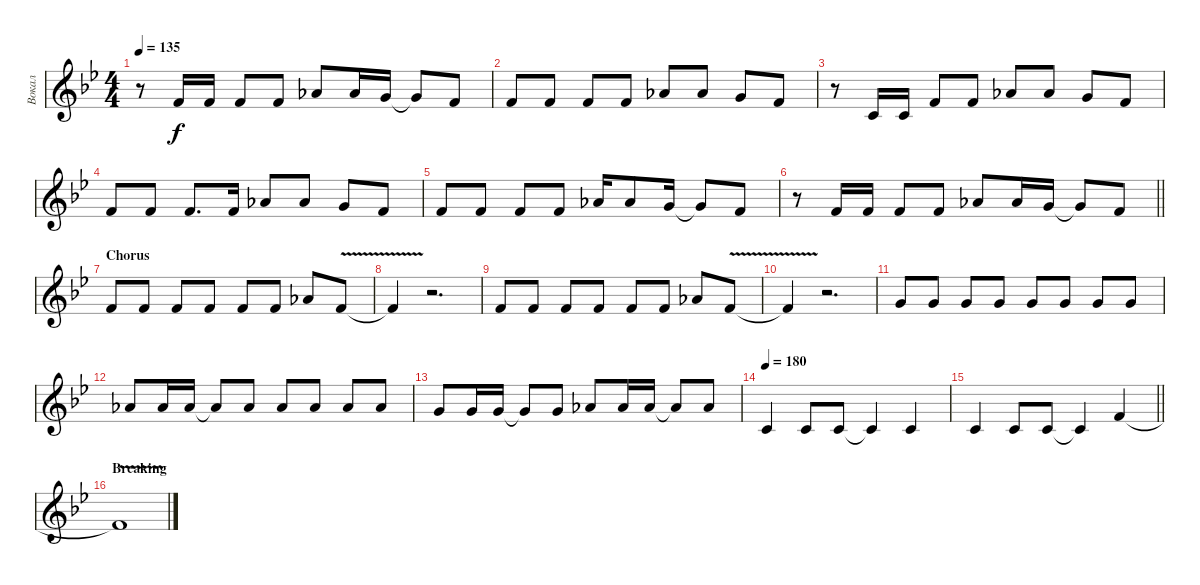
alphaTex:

\track ("Вокал" "Вокал") {instrument trumpet}
\staff {score}
\tuning (E4 B3 G3 D3 A2 E2) {hide}
\ts (4 4)
\tempo 135
\clef g2
\ks gminor
r.8{dy f} 6.2.16 6.2.16 6.2.8 6.2.8 4.1.8 4.1.16 3.1.16 3.1{t}.8 6.2.8 |
6.2.8 6.2.8 6.2.8 6.2.8 4.1.8 4.1.8 3.1.8 6.2.8 |
r.8 1.2.16 1.2.16 6.2.8 6.2.8 4.1.8 4.1.8 3.1.8 6.2.8 |
6.2.8 6.2.8 6.2.8{d} 6.2.16 4.1.8 4.1.8 3.1.8 6.2.8 |
6.2.8 6.2.8 6.2.8 6.2.8 4.1.16 4.1.8 3.1.16 3.1{t}.8 6.2.8 |
\barLineRight lightlight
r.8 6.2.16 6.2.16 6.2.8 6.2.8 4.1.8 4.1.16 3.1.16 3.1{t}.8 6.2.8 |
\section ("" "Chorus")
6.2.8 6.2.8 6.2.8 6.2.8 6.2.8 6.2.8 4.1.8 6.2{v}.8 |
6.2{t}.4 r.2{d} |
6.2.8 6.2.8 6.2.8 6.2.8 6.2.8 6.2.8 4.1.8 6.2{v}.8 |
6.2{t}.4 r.2{d} |
3.1.8 3.1.8 3.1.8 3.1.8 3.1.8 3.1.8 3.1.8 3.1.8 |
4.1.8 4.1.16 4.1.16 4.1{t}.8 4.1.8 4.1.8 4.1.8 4.1.8 4.1.8 |
3.1.8 3.1.16 3.1.16 3.1{t}.8 3.1.8 4.1.8 4.1.16 4.1.16 4.1{t}.8 4.1.8 |
\tempo 180
1.2.4 1.2.8 1.2.8 1.2{t}.4 1.2.4 |
\barLineRight lightlight
1.2.4 1.2.8 1.2.8 1.2{t}.4 6.2.4 |
\section ("" "Breaking")
6.2{v t}.1
